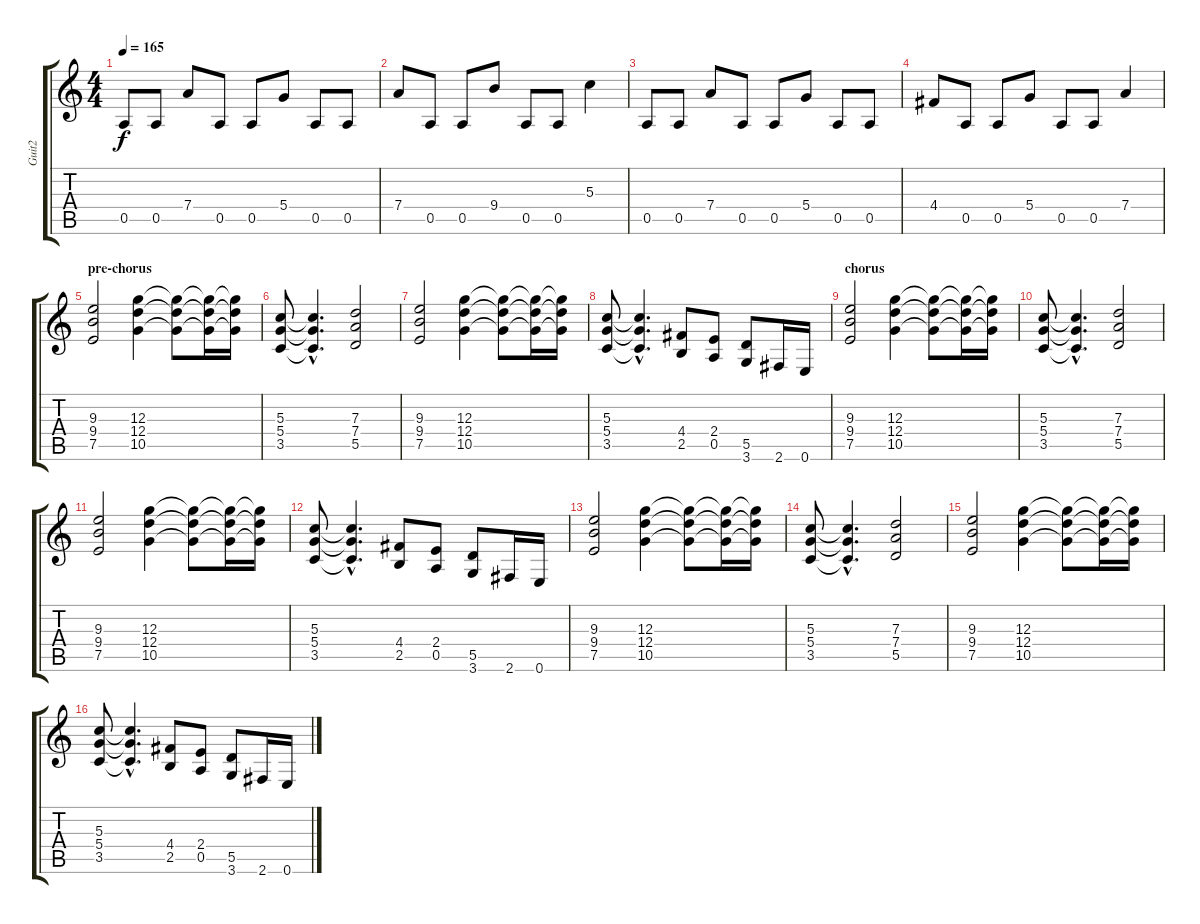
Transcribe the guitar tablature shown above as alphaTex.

\track ("Guit2" "Guit2") {instrument overdrivenguitar}
\staff {score tabs}
\tuning (E4 B3 G3 D3 A2 E2) {hide}
\ts (4 4)
\tempo 165
\clef g2
\ks c
0.5.8{dy f} 0.5.8 7.4.8 0.5.8 0.5.8 5.4.8 0.5.8 0.5.8 |
7.4.8 0.5.8 0.5.8 9.4.8 0.5.8 0.5.8 5.3.4 |
0.5.8 0.5.8 7.4.8 0.5.8 0.5.8 5.4.8 0.5.8 0.5.8 |
4.4.8 0.5.8 0.5.8 5.4.8 0.5.8 0.5.8 7.4.4 |
\section ("" "pre-chorus")
(9.3 9.4 7.5).2 (12.3 12.4 10.5).4 (12.3{t} 12.4{t} 10.5{t}).8 (12.3{t} 12.4{t} 10.5{t}).16 (12.3{t} 12.4{t} 10.5{t}).16 |
(5.3 5.4 3.5).8 (5.3{hac t} 5.4{hac t} 3.5{hac t}).4{d} (7.3 7.4 5.5).2 |
(9.3 9.4 7.5).2 (12.3 12.4 10.5).4 (12.3{t} 12.4{t} 10.5{t}).8 (12.3{t} 12.4{t} 10.5{t}).16 (12.3{t} 12.4{t} 10.5{t}).16 |
(5.3 5.4 3.5).8 (5.3{hac t} 5.4{hac t} 3.5{hac t}).4{d} (4.4 2.5).8 (2.4 0.5).8 (5.5 3.6).8 2.6.16 0.6.16 |
\section ("" "chorus")
(9.3 9.4 7.5).2 (12.3 12.4 10.5).4 (12.3{t} 12.4{t} 10.5{t}).8 (12.3{t} 12.4{t} 10.5{t}).16 (12.3{t} 12.4{t} 10.5{t}).16 |
(5.3 5.4 3.5).8 (5.3{hac t} 5.4{hac t} 3.5{hac t}).4{d} (7.3 7.4 5.5).2 |
(9.3 9.4 7.5).2 (12.3 12.4 10.5).4 (12.3{t} 12.4{t} 10.5{t}).8 (12.3{t} 12.4{t} 10.5{t}).16 (12.3{t} 12.4{t} 10.5{t}).16 |
(5.3 5.4 3.5).8 (5.3{hac t} 5.4{hac t} 3.5{hac t}).4{d} (4.4 2.5).8 (2.4 0.5).8 (5.5 3.6).8 2.6.16 0.6.16 |
(9.3 9.4 7.5).2 (12.3 12.4 10.5).4 (12.3{t} 12.4{t} 10.5{t}).8 (12.3{t} 12.4{t} 10.5{t}).16 (12.3{t} 12.4{t} 10.5{t}).16 |
(5.3 5.4 3.5).8 (5.3{hac t} 5.4{hac t} 3.5{hac t}).4{d} (7.3 7.4 5.5).2 |
(9.3 9.4 7.5).2 (12.3 12.4 10.5).4 (12.3{t} 12.4{t} 10.5{t}).8 (12.3{t} 12.4{t} 10.5{t}).16 (12.3{t} 12.4{t} 10.5{t}).16 |
(5.3 5.4 3.5).8 (5.3{hac t} 5.4{hac t} 3.5{hac t}).4{d} (4.4 2.5).8 (2.4 0.5).8 (5.5 3.6).8 2.6.16 0.6.16
